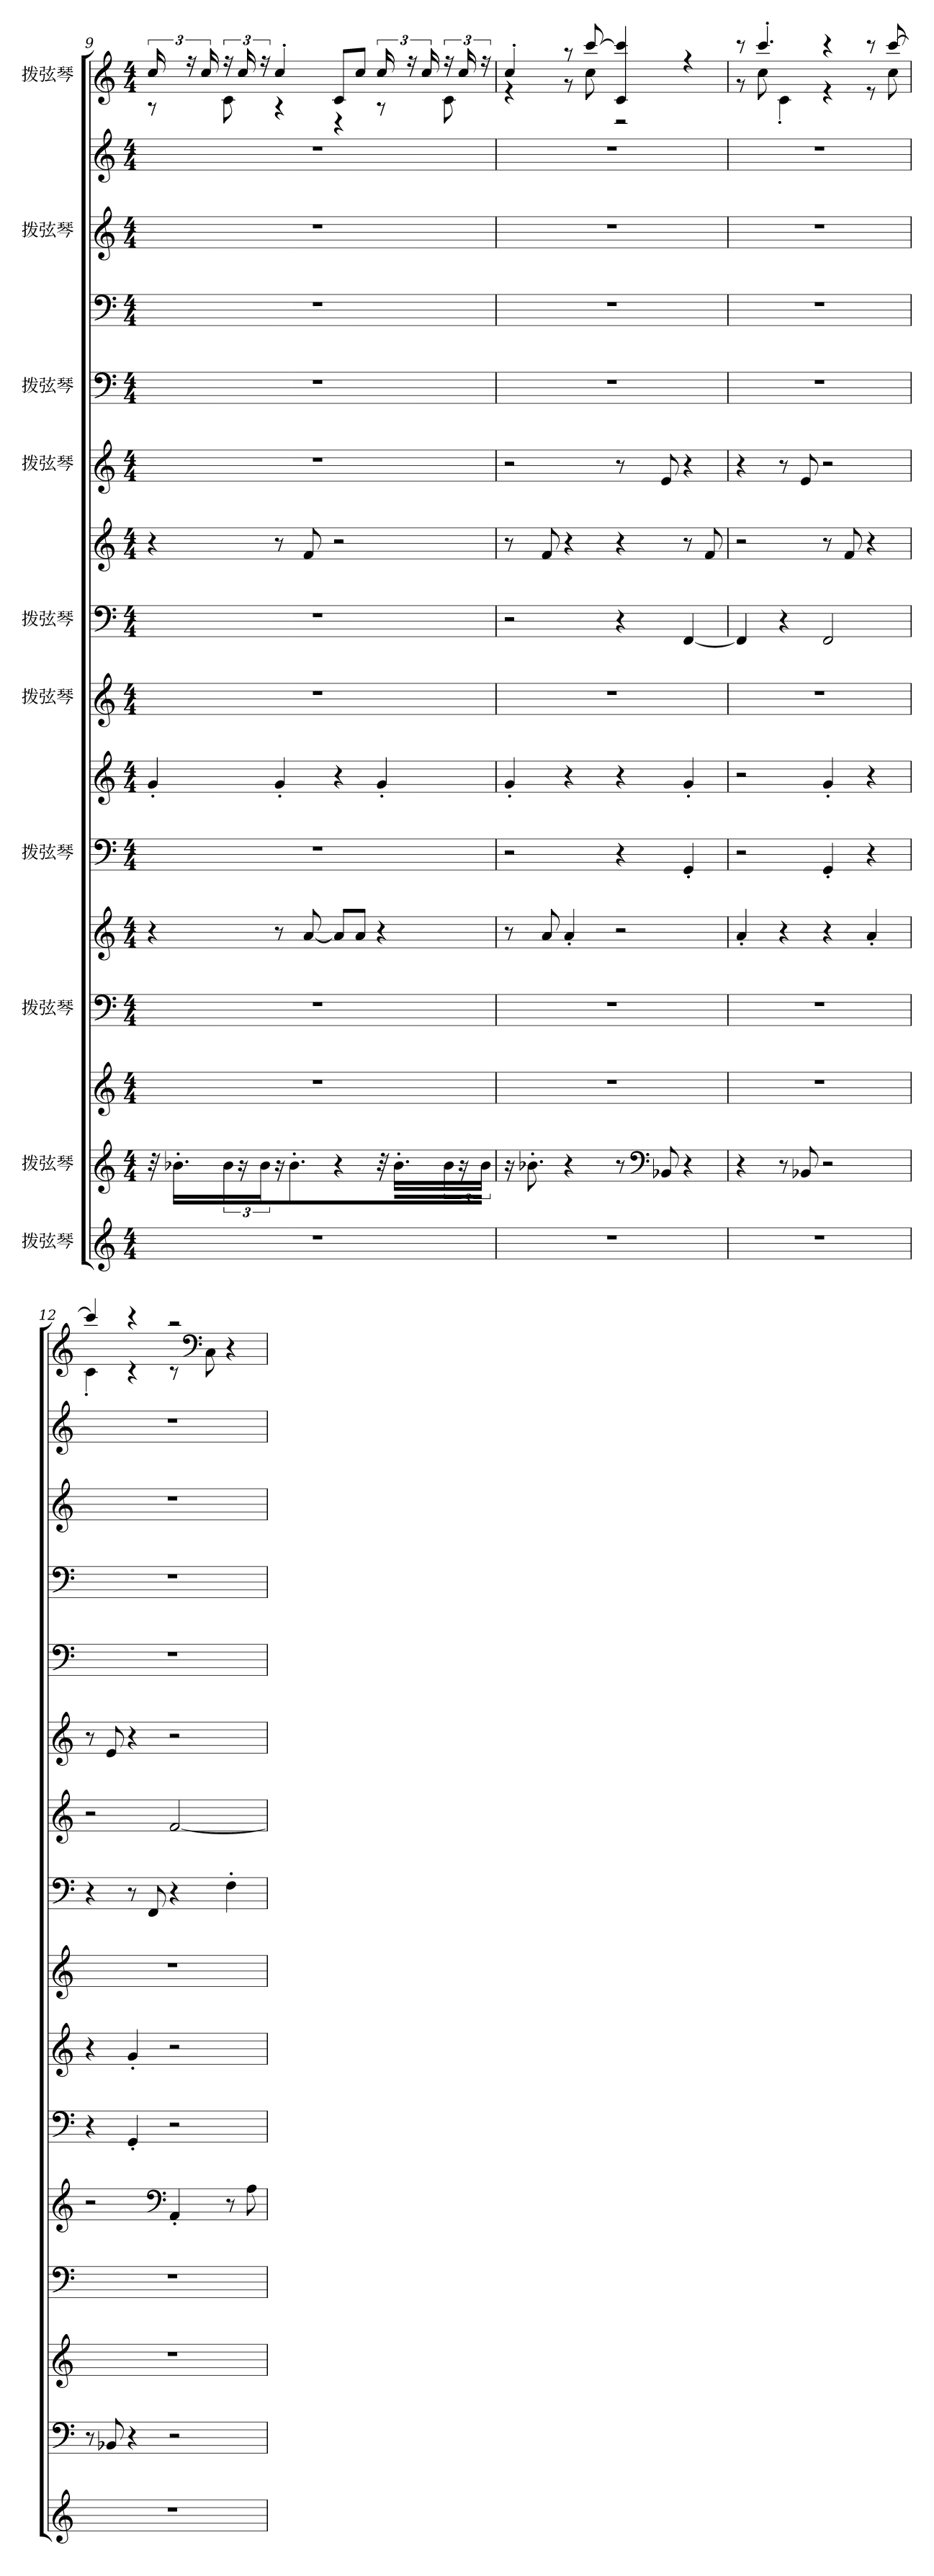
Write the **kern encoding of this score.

**kern	**kern	**kern	**kern	**kern	**kern	**kern	**kern	**kern	**kern	**kern	**kern	**kern	**kern	**kern	**kern
*part10	*part9	*part9	*part8	*part8	*part7	*part7	*part6	*part5	*part5	*part4	*part3	*part3	*part2	*part2	*part1
*staff16	*staff15	*staff14	*staff13	*staff12	*staff11	*staff10	*staff9	*staff8	*staff7	*staff6	*staff5	*staff4	*staff3	*staff2	*staff1
*I"拨弦琴	*I"拨弦琴	*	*I"拨弦琴	*	*I"拨弦琴	*	*I"拨弦琴	*I"拨弦琴	*	*I"拨弦琴	*I"拨弦琴	*	*I"拨弦琴	*	*I"拨弦琴
*clefG2	*clefG2	*clefG2	*clefF4	*clefG2	*clefF4	*clefG2	*clefG2	*clefF4	*clefG2	*clefG2	*clefF4	*clefF4	*clefG2	*clefG2	*clefG2
*k[]	*k[]	*k[]	*k[]	*k[]	*k[]	*k[]	*k[]	*k[]	*k[]	*k[]	*k[]	*k[]	*k[]	*k[]	*k[]
*M4/4	*M4/4	*M4/4	*M4/4	*M4/4	*M4/4	*M4/4	*M4/4	*M4/4	*M4/4	*M4/4	*M4/4	*M4/4	*M4/4	*M4/4	*M4/4
=9	=9	=9	=9	=9	=9	=9	=9	=9	=9	=9	=9	=9	=9	=9	=9
*	*	*	*	*	*	*	*	*	*	*	*	*	*	*	*^
1r	32r	1r	1r	4r	1r	4g'/	1r	1r	4r	1r	1r	1r	1r	1r	24cc/	8r
.	16.b-X'\LL	.	.	.	.	.	.	.	.	.	.	.	.	.	.	.
.	.	.	.	.	.	.	.	.	.	.	.	.	.	.	24r	.
.	.	.	.	.	.	.	.	.	.	.	.	.	.	.	24cc/	.
.	24b-\JJ	.	.	.	.	.	.	.	.	.	.	.	.	.	24r	8c\
.	24r	.	.	.	.	.	.	.	.	.	.	.	.	.	24cc/	.
.	24b-\	.	.	.	.	.	.	.	.	.	.	.	.	.	24r	.
.	16r	.	.	8r	.	4g'/	.	.	8r	.	.	.	.	.	4cc'/	4r
.	8.b-'\	.	.	.	.	.	.	.	.	.	.	.	.	.	.	.
.	.	.	.	[8a/	.	.	.	.	8f/	.	.	.	.	.	.	.
.	4r	.	.	8a/L]	.	4r	.	.	2r	.	.	.	.	.	8c/L	4r
.	.	.	.	8a/J	.	.	.	.	.	.	.	.	.	.	8cc/J	.
.	32r	.	.	4r	.	4g'/	.	.	.	.	.	.	.	.	24cc/	8r
.	16.b-'\LL	.	.	.	.	.	.	.	.	.	.	.	.	.	.	.
.	.	.	.	.	.	.	.	.	.	.	.	.	.	.	24r	.
.	.	.	.	.	.	.	.	.	.	.	.	.	.	.	24cc/	.
.	24b-\JJ	.	.	.	.	.	.	.	.	.	.	.	.	.	24r	8c\
.	24r	.	.	.	.	.	.	.	.	.	.	.	.	.	24cc/	.
.	24b-\	.	.	.	.	.	.	.	.	.	.	.	.	.	24r	.
!!LO:PB:g=z	!!
=10	=10	=10	=10	=10	=10	=10	=10	=10	=10	=10	=10	=10	=10	=10	=10	=10
1r	16r	1r	1r	8r	2r	4g'/	1r	2r	8r	2r	1r	1r	1r	1r	4cc'/	4r
.	8.b-X'\	.	.	.	.	.	.	.	.	.	.	.	.	.	.	.
.	.	.	.	8a/	.	.	.	.	8f/	.	.	.	.	.	.	.
.	4r	.	.	4a'/	.	4r	.	.	4r	.	.	.	.	.	8r	8r
.	.	.	.	.	.	.	.	.	.	.	.	.	.	.	[8ccc/	8cc\
.	8r	.	.	2r	4r	4r	.	4r	4r	8r	.	.	.	.	4c/ 4ccc/]	2r
*	*clefF4	*	*	*	*	*	*	*	*	*	*	*	*	*	*	*
.	8BB-X/	.	.	.	.	.	.	.	.	8e/	.	.	.	.	.	.
.	4r	.	.	.	4GG'/	4g'/	.	[4FF/	8r	4r	.	.	.	.	4r	.
.	.	.	.	.	.	.	.	.	8f/	.	.	.	.	.	.	.
=11	=11	=11	=11	=11	=11	=11	=11	=11	=11	=11	=11	=11	=11	=11	=11	=11
1r	4r	1r	1r	4a'/	2r	2r	1r	4FF/]	2r	4r	1r	1r	1r	1r	8r	8r
.	.	.	.	.	.	.	.	.	.	.	.	.	.	.	4.ccc'/	8cc\
.	8r	.	.	4r	.	.	.	4r	.	8r	.	.	.	.	.	4c'\
.	8BB-X/	.	.	.	.	.	.	.	.	8e/	.	.	.	.	.	.
.	2r	.	.	4r	4GG'/	4g'/	.	2FF/	8r	2r	.	.	.	.	4r	4r
.	.	.	.	.	.	.	.	.	8f/	.	.	.	.	.	.	.
.	.	.	.	4a'/	4r	4r	.	.	4r	.	.	.	.	.	8r	8r
.	.	.	.	.	.	.	.	.	.	.	.	.	.	.	[8ccc/	8cc\
=12	=12	=12	=12	=12	=12	=12	=12	=12	=12	=12	=12	=12	=12	=12	=12	=12
1r	8r	1r	1r	2r	4r	4r	1r	4r	2r	8r	1r	1r	1r	1r	4ccc/]	4c'\
.	8BB-X/	.	.	.	.	.	.	.	.	8e/	.	.	.	.	.	.
.	4r	.	.	.	4GG'/	4g'/	.	8r	.	4r	.	.	.	.	4r	4r
.	.	.	.	.	.	.	.	8FF/	.	.	.	.	.	.	.	.
*	*	*	*	*clefF4	*	*	*	*	*	*	*	*	*	*	*	*
.	2r	.	.	4AA'/	2r	2r	.	4r	[2f/	2r	.	.	.	.	2r	8r
*	*	*	*	*	*	*	*	*	*	*	*	*	*	*	*clefF4	*
.	.	.	.	.	.	.	.	.	.	.	.	.	.	.	.	8C\
.	.	.	.	8r	.	.	.	4F'\	.	.	.	.	.	.	.	4r
.	.	.	.	8A\	.	.	.	.	.	.	.	.	.	.	.	.
*	*	*	*	*	*	*	*	*	*	*	*	*	*	*	*v	*v
=	=	=	=	=	=	=	=	=	=	=	=	=	=	=	=
*-	*-	*-	*-	*-	*-	*-	*-	*-	*-	*-	*-	*-	*-	*-	*-
